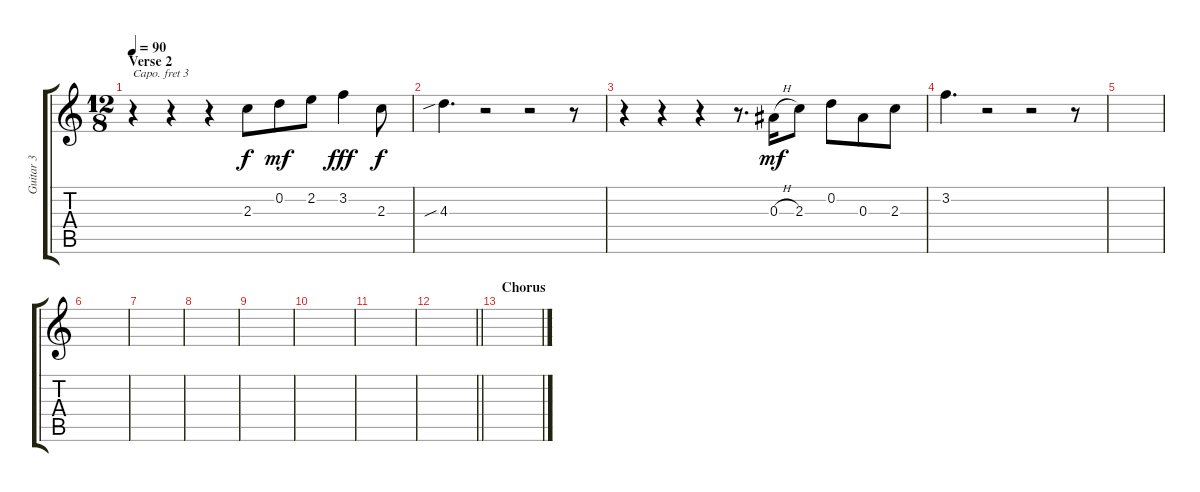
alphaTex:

\track ("Guitar 3" "Guitar 3") {instrument electricguitarmuted}
\staff {score tabs}
\capo 3
\tuning (E4 B3 G3 D3 A2 E2) {hide}
\ts (12 8)
\section ("" "Verse 2")
\tempo 90
\clef g2
\ks c
r.4{dy f} r.4 r.4 2.3.8 0.2.8{dy mf} 2.2.8 3.2.4{dy fff} 2.3.8{dy f} |
4.3{sib}.4{d} r.2 r.2 r.8 |
r.4 r.4 r.4 r.8{d} 0.3{h}.16{dy mf} 2.3.8 0.2.8 0.3.8 2.3.8 |
3.2.4{d} r.2 r.2 r.8 |
|
|
|
|
|
|
|
\barLineRight lightlight
|
\section ("" "Chorus")
